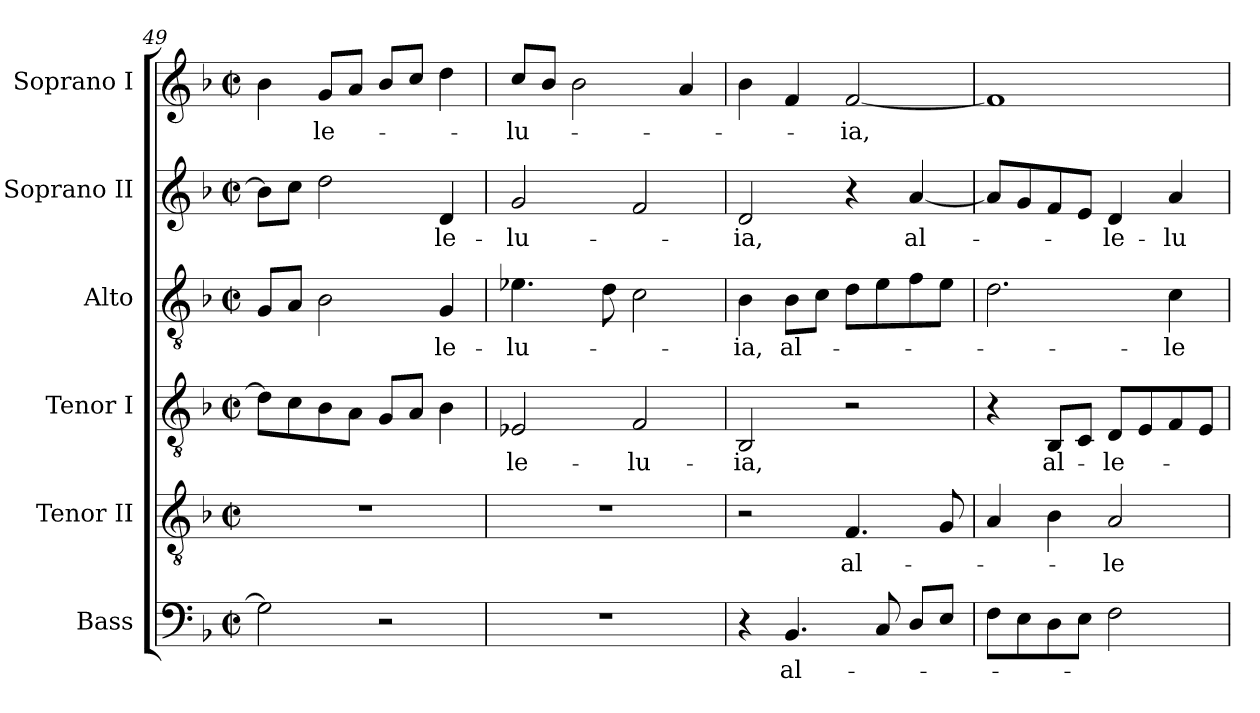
**kern	**text	**kern	**text	**kern	**text	**kern	**text	**kern	**text	**kern	**text
*part6	*part6	*part5	*part5	*part4	*part4	*part3	*part3	*part2	*part2	*part1	*part1
*staff6	*staff6	*staff5	*staff5	*staff4	*staff4	*staff3	*staff3	*staff2	*staff2	*staff1	*staff1
*I"Bass	*	*I"Tenor II	*	*I"Tenor I	*	*I"Alto	*	*I"Soprano II	*	*I"Soprano I	*
*I'B.	*	*I'T. II	*	*I'T.	*	*I'A.	*	*	*	*	*
*clefF4	*	*clefGv2	*	*clefGv2	*	*clefGv2	*	*clefG2	*	*clefG2	*
*	*	*ITrd7c12	*	*ITrd7c12	*	*	*	*	*	*	*
*k[b-]	*	*k[b-]	*	*k[b-]	*	*k[b-]	*	*k[b-]	*	*k[b-]	*
*F:	*	*F:	*	*F:	*	*F:	*	*F:	*	*F:	*
*M2/2	*	*M2/2	*	*M2/2	*	*M2/2	*	*M2/2	*	*M2/2	*
*met(c|)	*	*met(c|)	*	*met(c|)	*	*met(c|)	*	*met(c|)	*	*met(c|)	*
=49	=49	=49	=49	=49	=49	=49	=49	=49	=49	=49	=49
2Gi\]	.	1r	.	8Di\L]	.	8Gi/L	.	8b-i\L]	.	4b-i\	.
.	.	.	.	8Ci\	.	8Ai/J	.	8cci\J	.	.	.
!	!	!	!	!	!	!	!	!	!	!	!LO:LY:b:color=#000000
.	.	.	.	8BB-i\	.	2B-i\	.	2ddi\	.	8gi/L	-le-
.	.	.	.	8AAi\J	.	.	.	.	.	8ai/J	.
2r	.	.	.	8GGi/L	.	.	.	.	.	8b-i/L	.
.	.	.	.	8AAi/J	.	.	.	.	.	8cci/J	.
!	!	!	!	!	!	!	!LO:LY:b:color=#000000	!	!	!	!
!	!	!	!	!	!	!	!	!	!LO:LY:b:color=#000000	!	!
.	.	.	.	4BB-i\	.	4Gi/	-le-	4di/	-le-	4ddi\	.
=50	=50	=50	=50	=50	=50	=50	=50	=50	=50	=50	=50
!	!	!	!	!	!LO:LY:b:color=#000000	!	!	!	!	!	!
!	!	!	!	!	!	!	!LO:LY:b:color=#000000	!	!	!	!
!	!	!	!	!	!	!	!	!	!LO:LY:b:color=#000000	!	!
!	!	!	!	!	!	!	!	!	!	!	!LO:LY:b:color=#000000
1r	.	1r	.	2EE-Xi/	-le-	4.e-Xi\	-lu-	2gi/	-lu-	8cci/L	-lu-
.	.	.	.	.	.	.	.	.	.	8b-i/J	.
.	.	.	.	.	.	.	.	.	.	2b-i\	.
.	.	.	.	.	.	8di\	.	.	.	.	.
!	!	!	!	!	!LO:LY:b:color=#000000	!	!	!	!	!	!
.	.	.	.	2FFi/	-lu-	2ci\	.	2fi/	.	.	.
.	.	.	.	.	.	.	.	.	.	4ai/	.
=51	=51	=51	=51	=51	=51	=51	=51	=51	=51	=51	=51
!	!	!	!	!	!LO:LY:b:color=#000000	!	!	!	!	!	!
!	!	!	!	!	!	!	!LO:LY:b:color=#000000	!	!	!	!
!	!	!	!	!	!	!	!	!	!LO:LY:b:color=#000000	!	!
4r	.	2r	.	2BBB-i/	-ia,	4B-i\	-ia,	2di/	-ia,	4b-i\	.
!	!LO:LY:b:color=#000000	!	!	!	!	!	!	!	!	!	!
!	!	!	!	!	!	!	!LO:LY:b:color=#000000	!	!	!	!
4.BB-i/	al-	.	.	.	.	8B-i\L	al-	.	.	4fi/	.
.	.	.	.	.	.	8ci\J	.	.	.	.	.
!	!	!	!LO:LY:b:color=#000000	!	!	!	!	!	!	!	!
!	!	!	!	!	!	!	!	!	!	!	!LO:LY:b:color=#000000
.	.	4.FFi/	al-	2r	.	8di\L	.	4r	.	[<2fi/	-ia,
8Ci/	.	.	.	.	.	8ei\	.	.	.	.	.
!	!	!	!	!	!	!	!	!	!LO:LY:b:color=#000000	!	!
8Di/L	.	.	.	.	.	8fi\	.	[<4ai/	al-	.	.
8Ei/J	.	8GGi/	.	.	.	8ei\J	.	.	.	.	.
!!LO:PB:g=z
=52	=52	=52	=52	=52	=52	=52	=52	=52	=52	=52	=52
8Fi\L	.	4AAi/	.	4r	.	2.di\	.	8ai/L]	.	1fi]	.
8Ei\	.	.	.	.	.	.	.	8gi/	.	.	.
!	!	!	!	!	!LO:LY:b:color=#000000	!	!	!	!	!	!
8Di\	.	4BB-i\	.	8BBB-i/L	al-	.	.	8fi/	.	.	.
8Ei\J	.	.	.	8CCi/J	.	.	.	8ei/J	.	.	.
!	!	!	!LO:LY:b:color=#000000	!	!	!	!	!	!	!	!
!	!	!	!	!	!LO:LY:b:color=#000000	!	!	!	!	!	!
!	!	!	!	!	!	!	!	!	!LO:LY:b:color=#000000	!	!
2Fi\	.	2AAi/	-le-	8DDi/L	-le-	.	.	4di/	-le-	.	.
.	.	.	.	8EEi/	.	.	.	.	.	.	.
!	!	!	!	!	!	!	!LO:LY:b:color=#000000	!	!	!	!
!	!	!	!	!	!	!	!	!	!LO:LY:b:color=#000000	!	!
.	.	.	.	8FFi/	.	4ci\	-le-	4ai/	-lu-	.	.
.	.	.	.	8EEi/J	.	.	.	.	.	.	.
=	=	=	=	=	=	=	=	=	=	=	=
*-	*-	*-	*-	*-	*-	*-	*-	*-	*-	*-	*-
